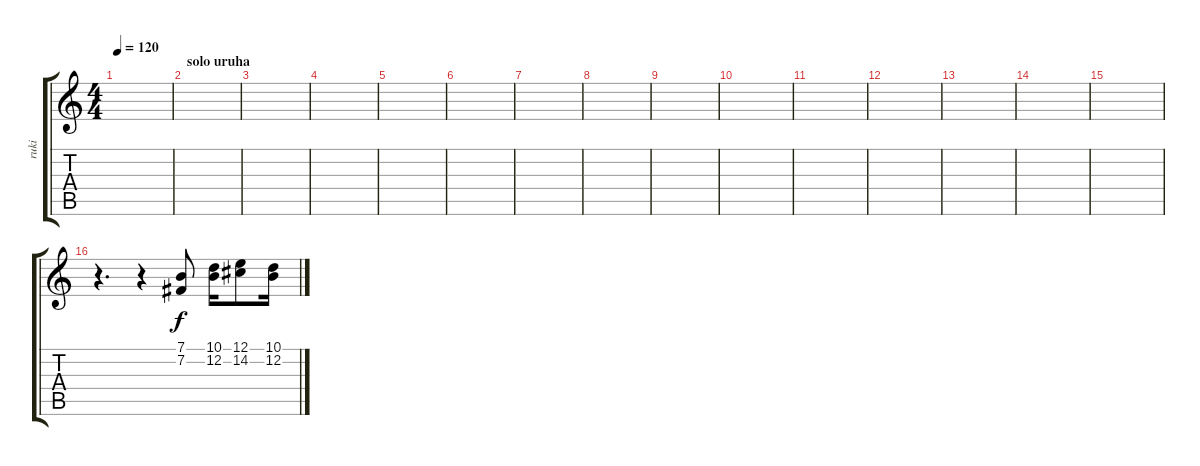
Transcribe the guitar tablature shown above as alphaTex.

\track ("ruki" "ruki") {instrument voiceoohs}
\staff {score tabs}
\tuning (E4 B3 G3 D3 A2 E2) {hide}
\ts (4 4)
\tempo 120
\clef g2
\ks c
|
\section ("" "solo uruha")
|
|
|
|
|
|
|
|
|
|
|
|
|
|
r.4{d} r.4 (7.1 7.2).8 (10.1 12.2).16 (12.1 14.2).8 (10.1 12.2).16
